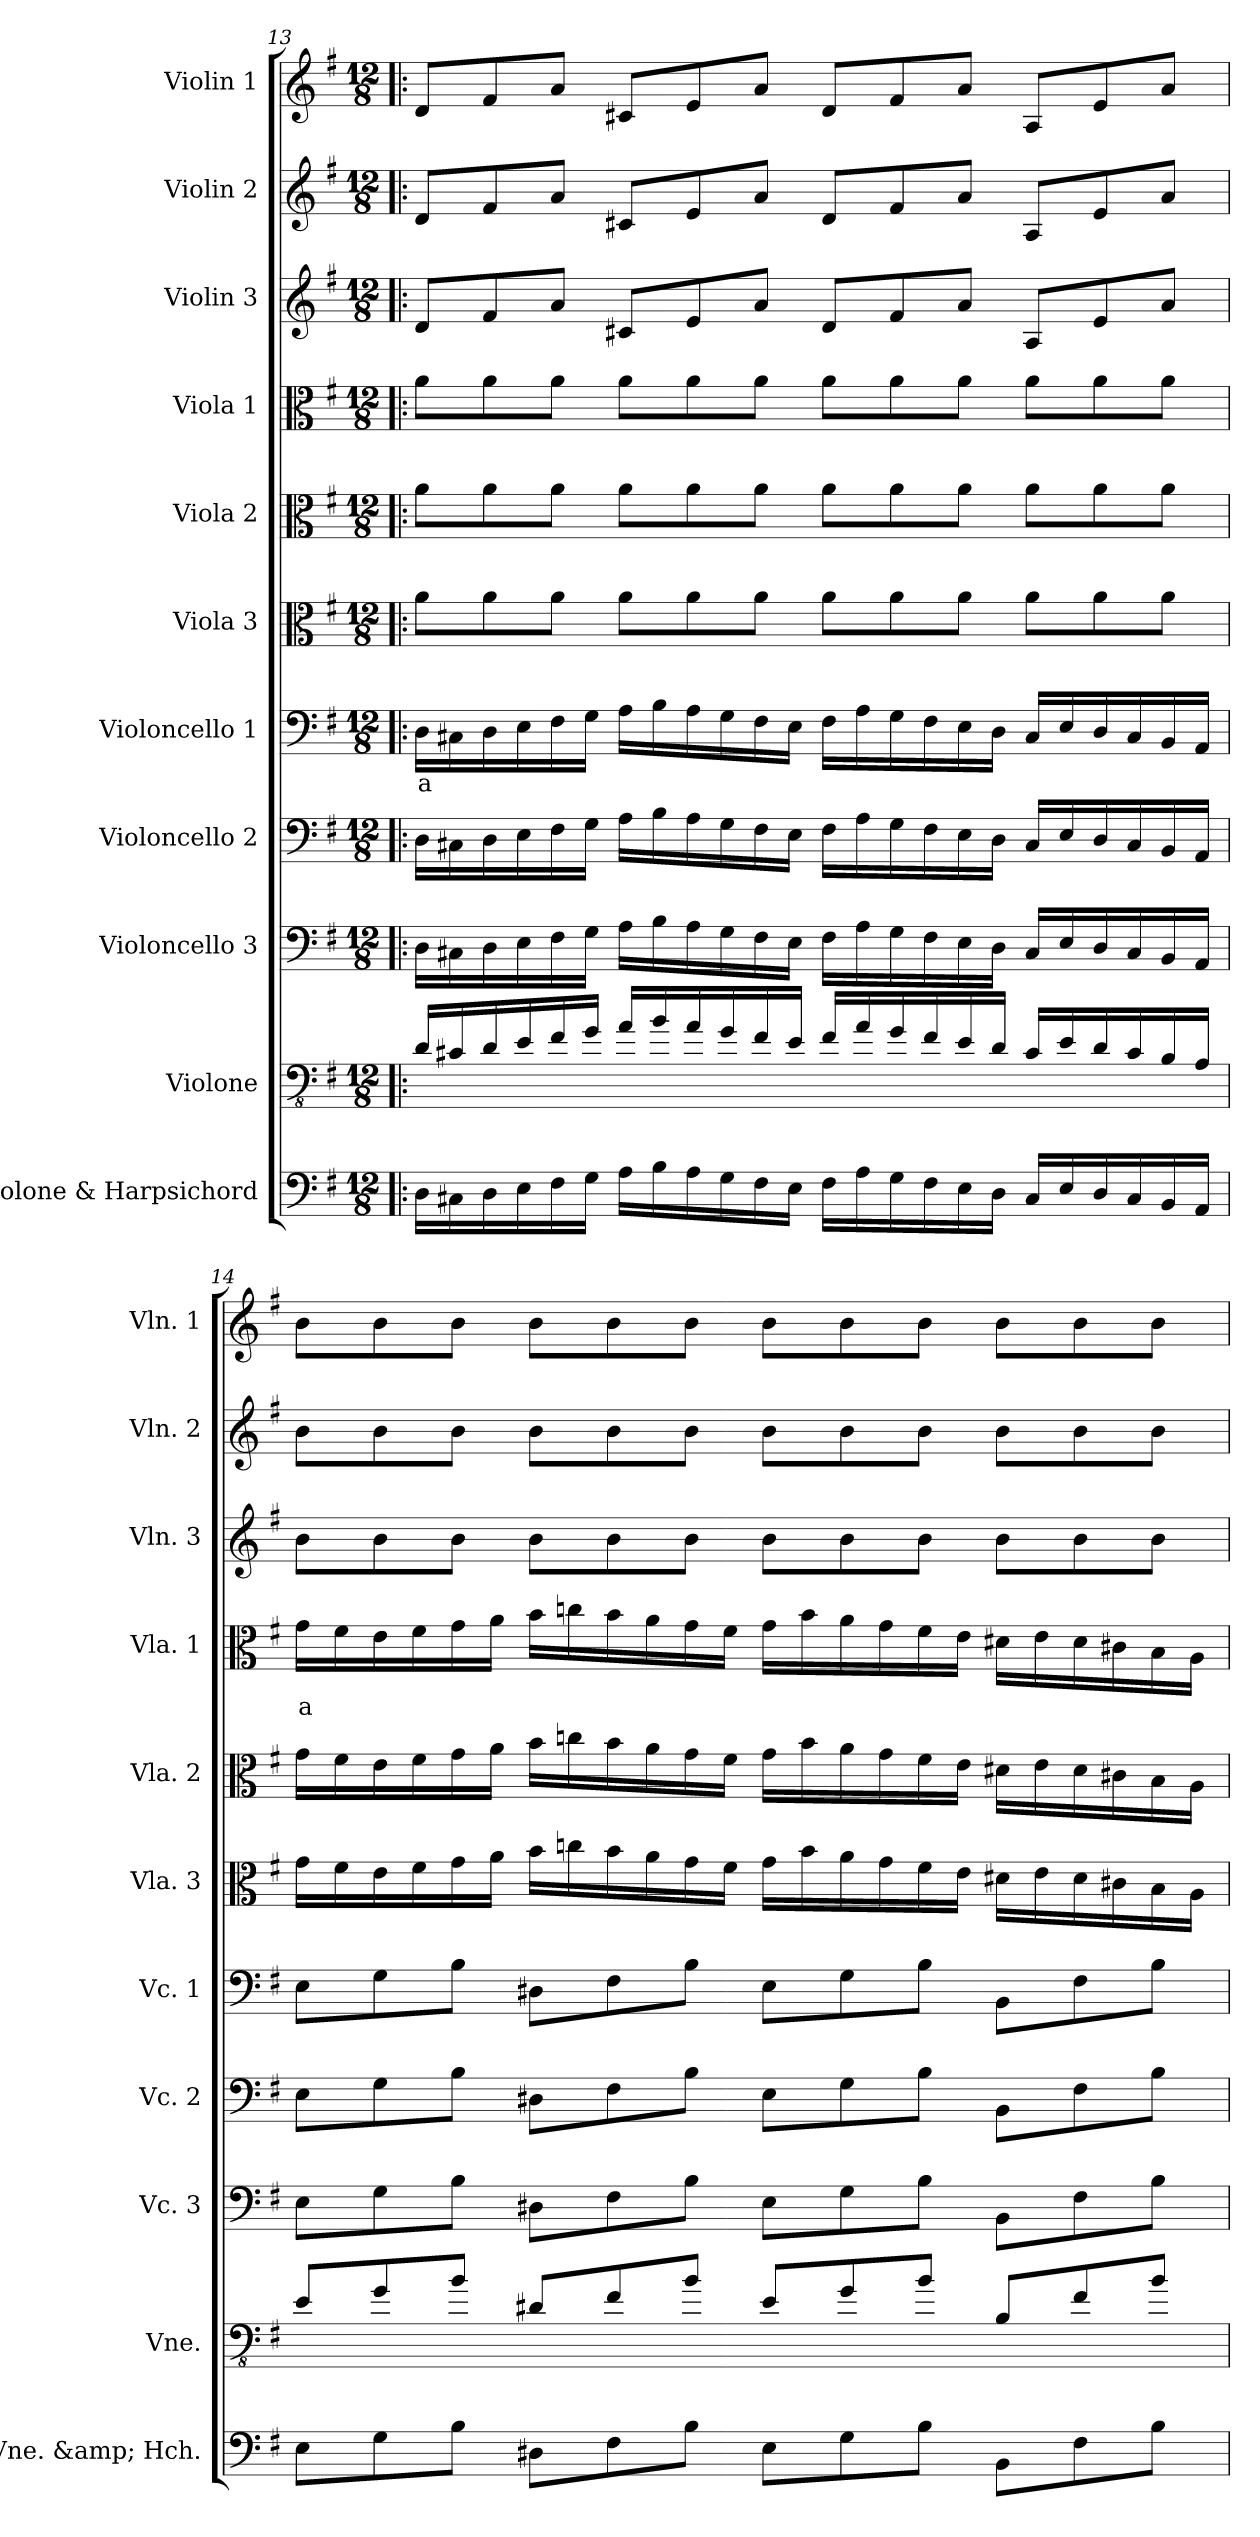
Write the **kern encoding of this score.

**kern	**kern	**kern	**kern	**kern	**text	**kern	**kern	**kern	**text	**kern	**kern	**kern
*part11	*part10	*part9	*part8	*part7	*part7	*part6	*part5	*part4	*part4	*part3	*part2	*part1
*staff11	*staff10	*staff9	*staff8	*staff7	*staff7	*staff6	*staff5	*staff4	*staff4	*staff3	*staff2	*staff1
*I"Violone &amp; Harpsichord	*I"Violone	*I"Violoncello 3	*I"Violoncello 2	*I"Violoncello 1	*	*I"Viola 3	*I"Viola 2	*I"Viola 1	*	*I"Violin 3	*I"Violin 2	*I"Violin 1
*I'Vne. &amp; Hch.	*I'Vne.	*I'Vc. 3	*I'Vc. 2	*I'Vc. 1	*	*I'Vla. 3	*I'Vla. 2	*I'Vla. 1	*	*I'Vln. 3	*I'Vln. 2	*I'Vln. 1
*clefF4	*clefFv4	*clefF4	*clefF4	*clefF4	*	*clefC3	*clefC3	*clefC3	*	*clefG2	*clefG2	*clefG2
*	*ITrd7c12	*	*	*	*	*	*	*	*	*	*	*
*k[f#]	*k[f#]	*k[f#]	*k[f#]	*k[f#]	*	*k[f#]	*k[f#]	*k[f#]	*	*k[f#]	*k[f#]	*k[f#]
*M12/8	*M12/8	*M12/8	*M12/8	*M12/8	*	*M12/8	*M12/8	*M12/8	*	*M12/8	*M12/8	*M12/8
=13!|:	=13!|:	=13!|:	=13!|:	=13!|:	=13!|:	=13!|:	=13!|:	=13!|:	=13!|:	=13!|:	=13!|:	=13!|:
!	!	!	!	!	!LO:LY:color=#FF0000	!	!	!	!	!	!	!
16D\LL	16DD/LL	16D\LL	16D\LL	16D\LL	a	8a\L	8a\L	8a\L	.	8d/L	8d/L	8d/L
16C#X\	16CC#X/	16C#X\	16C#X\	16C#X\	.	.	.	.	.	.	.	.
16D\	16DD/	16D\	16D\	16D\	.	8a\	8a\	8a\	.	8f#/	8f#/	8f#/
16E\	16EE/	16E\	16E\	16E\	.	.	.	.	.	.	.	.
16F#\	16FF#/	16F#\	16F#\	16F#\	.	8a\J	8a\J	8a\J	.	8a/J	8a/J	8a/J
16G\JJ	16GG/JJ	16G\JJ	16G\JJ	16G\JJ	.	.	.	.	.	.	.	.
16A\LL	16AA/LL	16A\LL	16A\LL	16A\LL	.	8a\L	8a\L	8a\L	.	8c#X/L	8c#X/L	8c#X/L
16B\	16BB/	16B\	16B\	16B\	.	.	.	.	.	.	.	.
16A\	16AA/	16A\	16A\	16A\	.	8a\	8a\	8a\	.	8e/	8e/	8e/
16G\	16GG/	16G\	16G\	16G\	.	.	.	.	.	.	.	.
16F#\	16FF#/	16F#\	16F#\	16F#\	.	8a\J	8a\J	8a\J	.	8a/J	8a/J	8a/J
16E\JJ	16EE/JJ	16E\JJ	16E\JJ	16E\JJ	.	.	.	.	.	.	.	.
16F#\LL	16FF#/LL	16F#\LL	16F#\LL	16F#\LL	.	8a\L	8a\L	8a\L	.	8d/L	8d/L	8d/L
16A\	16AA/	16A\	16A\	16A\	.	.	.	.	.	.	.	.
16G\	16GG/	16G\	16G\	16G\	.	8a\	8a\	8a\	.	8f#/	8f#/	8f#/
16F#\	16FF#/	16F#\	16F#\	16F#\	.	.	.	.	.	.	.	.
16E\	16EE/	16E\	16E\	16E\	.	8a\J	8a\J	8a\J	.	8a/J	8a/J	8a/J
16D\JJ	16DD/JJ	16D\JJ	16D\JJ	16D\JJ	.	.	.	.	.	.	.	.
16C#/LL	16CC#/LL	16C#/LL	16C#/LL	16C#/LL	.	8a\L	8a\L	8a\L	.	8A/L	8A/L	8A/L
16E/	16EE/	16E/	16E/	16E/	.	.	.	.	.	.	.	.
16D/	16DD/	16D/	16D/	16D/	.	8a\	8a\	8a\	.	8e/	8e/	8e/
16C#/	16CC#/	16C#/	16C#/	16C#/	.	.	.	.	.	.	.	.
16BB/	16BBB/	16BB/	16BB/	16BB/	.	8a\J	8a\J	8a\J	.	8a/J	8a/J	8a/J
16AA/JJ	16AAA/JJ	16AA/JJ	16AA/JJ	16AA/JJ	.	.	.	.	.	.	.	.
=14	=14	=14	=14	=14	=14	=14	=14	=14	=14	=14	=14	=14
!	!	!	!	!	!	!	!	!	!LO:LY:color=#FF0000	!	!	!
8E\L	8EE/L	8E\L	8E\L	8E\L	.	16g\LL	16g\LL	16g\LL	a	8b\L	8b\L	8b\L
.	.	.	.	.	.	16f#\	16f#\	16f#\	.	.	.	.
8G\	8GG/	8G\	8G\	8G\	.	16e\	16e\	16e\	.	8b\	8b\	8b\
.	.	.	.	.	.	16f#\	16f#\	16f#\	.	.	.	.
8B\J	8BB/J	8B\J	8B\J	8B\J	.	16g\	16g\	16g\	.	8b\J	8b\J	8b\J
.	.	.	.	.	.	16a\JJ	16a\JJ	16a\JJ	.	.	.	.
8D#X\L	8DD#X/L	8D#X\L	8D#X\L	8D#X\L	.	16b\LL	16b\LL	16b\LL	.	8b\L	8b\L	8b\L
.	.	.	.	.	.	16ccn\	16ccn\	16ccn\	.	.	.	.
8F#\	8FF#/	8F#\	8F#\	8F#\	.	16b\	16b\	16b\	.	8b\	8b\	8b\
.	.	.	.	.	.	16a\	16a\	16a\	.	.	.	.
8B\J	8BB/J	8B\J	8B\J	8B\J	.	16g\	16g\	16g\	.	8b\J	8b\J	8b\J
.	.	.	.	.	.	16f#\JJ	16f#\JJ	16f#\JJ	.	.	.	.
8E\L	8EE/L	8E\L	8E\L	8E\L	.	16g\LL	16g\LL	16g\LL	.	8b\L	8b\L	8b\L
.	.	.	.	.	.	16b\	16b\	16b\	.	.	.	.
8G\	8GG/	8G\	8G\	8G\	.	16a\	16a\	16a\	.	8b\	8b\	8b\
.	.	.	.	.	.	16g\	16g\	16g\	.	.	.	.
8B\J	8BB/J	8B\J	8B\J	8B\J	.	16f#\	16f#\	16f#\	.	8b\J	8b\J	8b\J
.	.	.	.	.	.	16e\JJ	16e\JJ	16e\JJ	.	.	.	.
8BB\L	8BBB/L	8BB\L	8BB\L	8BB\L	.	16d#X\LL	16d#X\LL	16d#X\LL	.	8b\L	8b\L	8b\L
.	.	.	.	.	.	16e\	16e\	16e\	.	.	.	.
8F#\	8FF#/	8F#\	8F#\	8F#\	.	16d#\	16d#\	16d#\	.	8b\	8b\	8b\
.	.	.	.	.	.	16c#X\	16c#X\	16c#X\	.	.	.	.
8B\J	8BB/J	8B\J	8B\J	8B\J	.	16B\	16B\	16B\	.	8b\J	8b\J	8b\J
.	.	.	.	.	.	16A\JJ	16A\JJ	16A\JJ	.	.	.	.
=	=	=	=	=	=	=	=	=	=	=	=	=
*-	*-	*-	*-	*-	*-	*-	*-	*-	*-	*-	*-	*-
